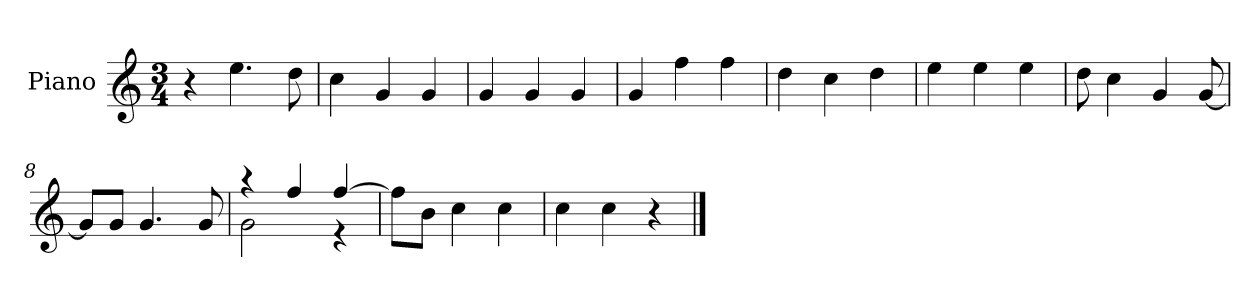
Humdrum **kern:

**kern
*part1
*staff1
*I"Piano
*I'P-no
*clefG2
*k[]
*M3/4
*MM178
=1
4r
4.ee\
8dd\
=2
4cc\
4g/
4g/
=3
4g/
4g/
4g/
=4
4g/
4ff\
4ff\
=5
4dd\
4cc\
4dd\
=6
4ee\
4ee\
4ee\
=7
8dd\
4cc\
4g/
[8g/
=8
8g/L]
8g/J
4.g/
8g/
=9
*^
4r	2g\
4ff/	.
[4ff/	4r
*v	*v
!!LO:LB:g=z
=10
8ff\L]
8b\J
4cc\
4cc\
=11
4cc\
4cc\
4r
==
*-
